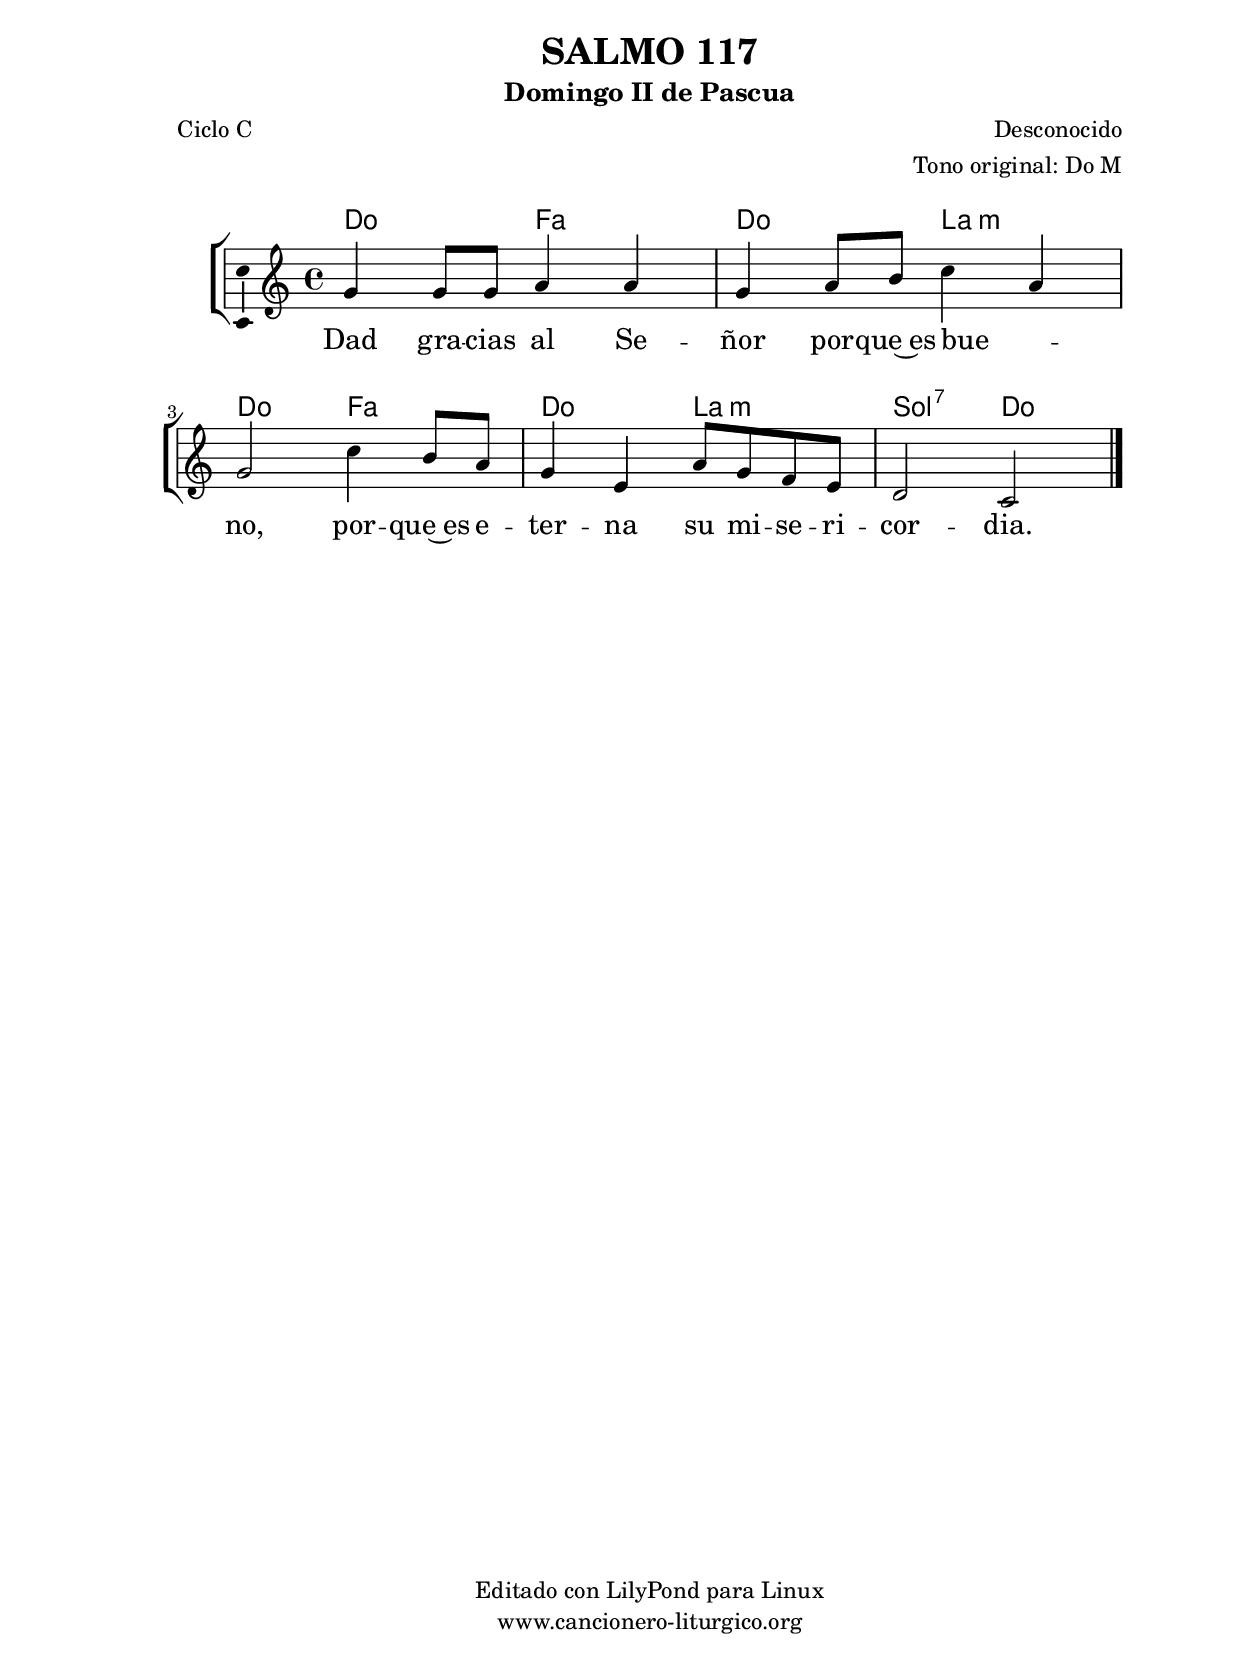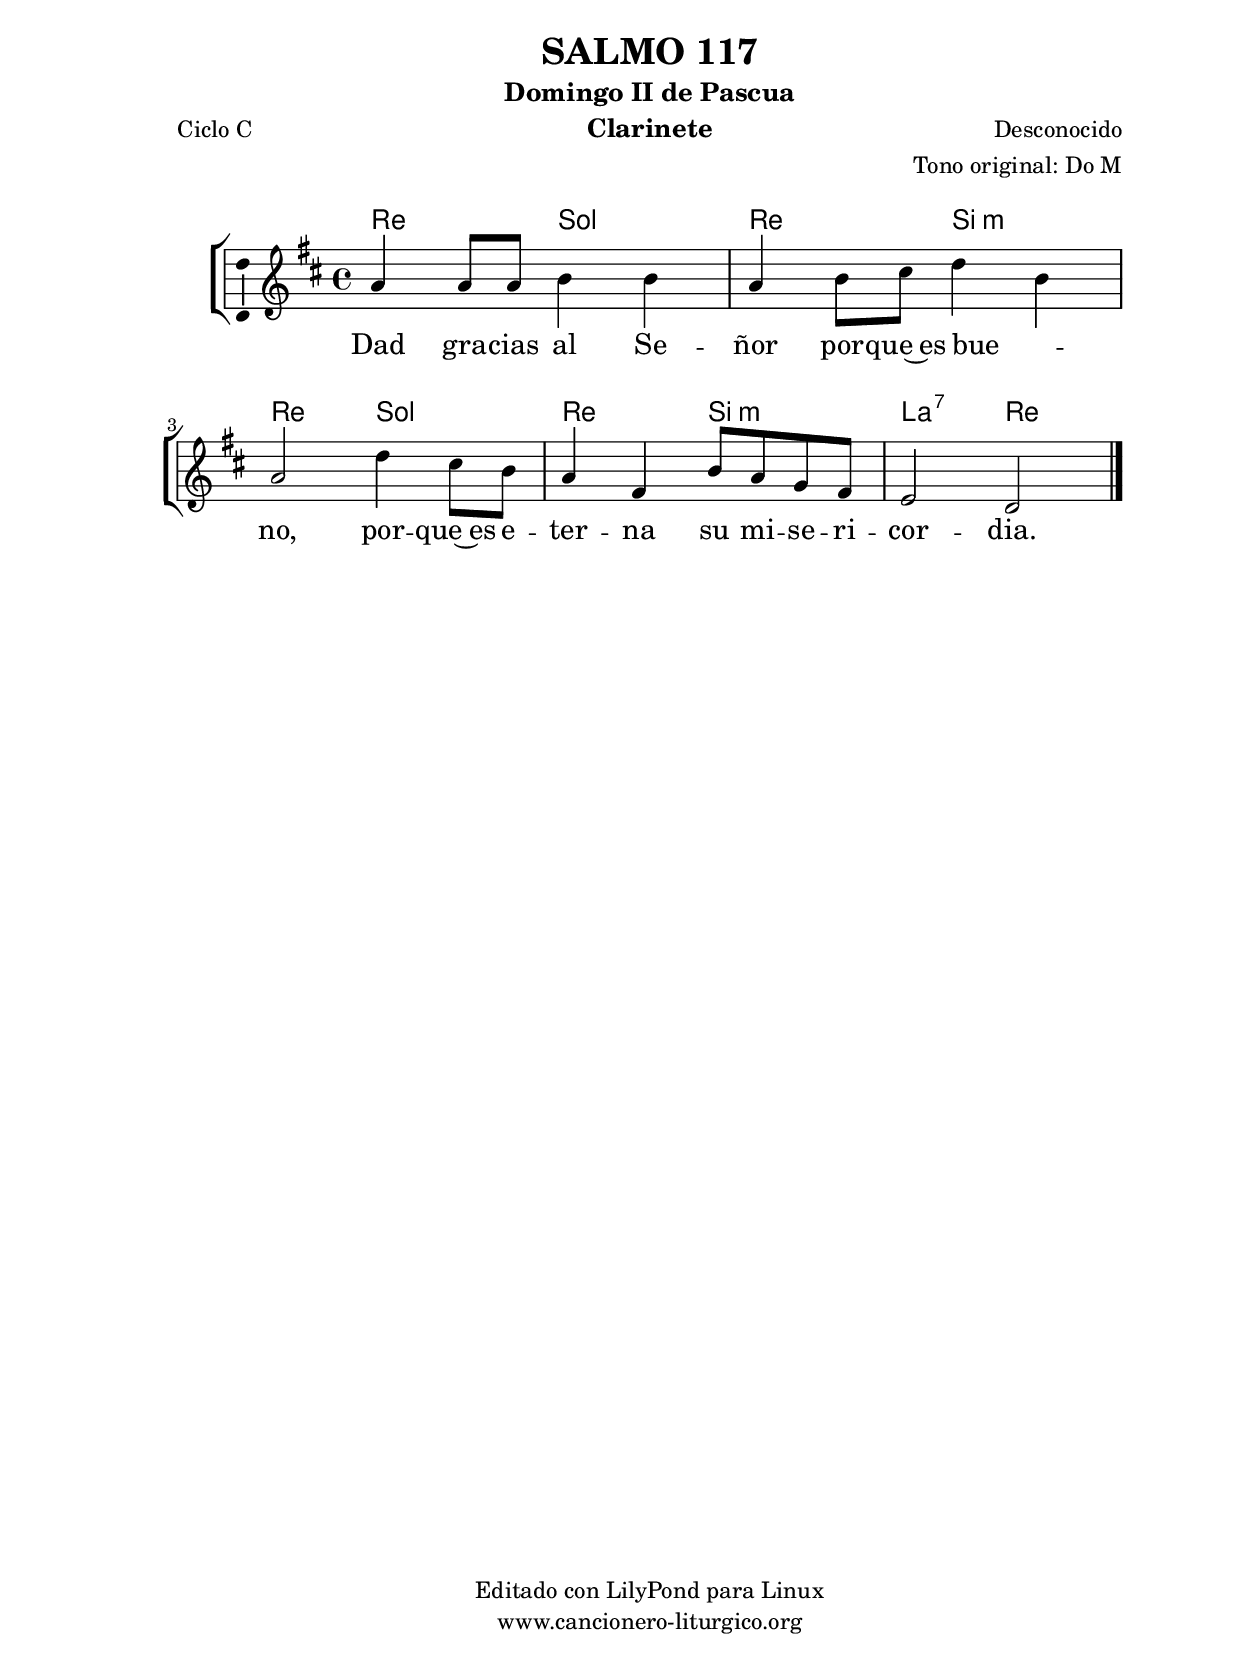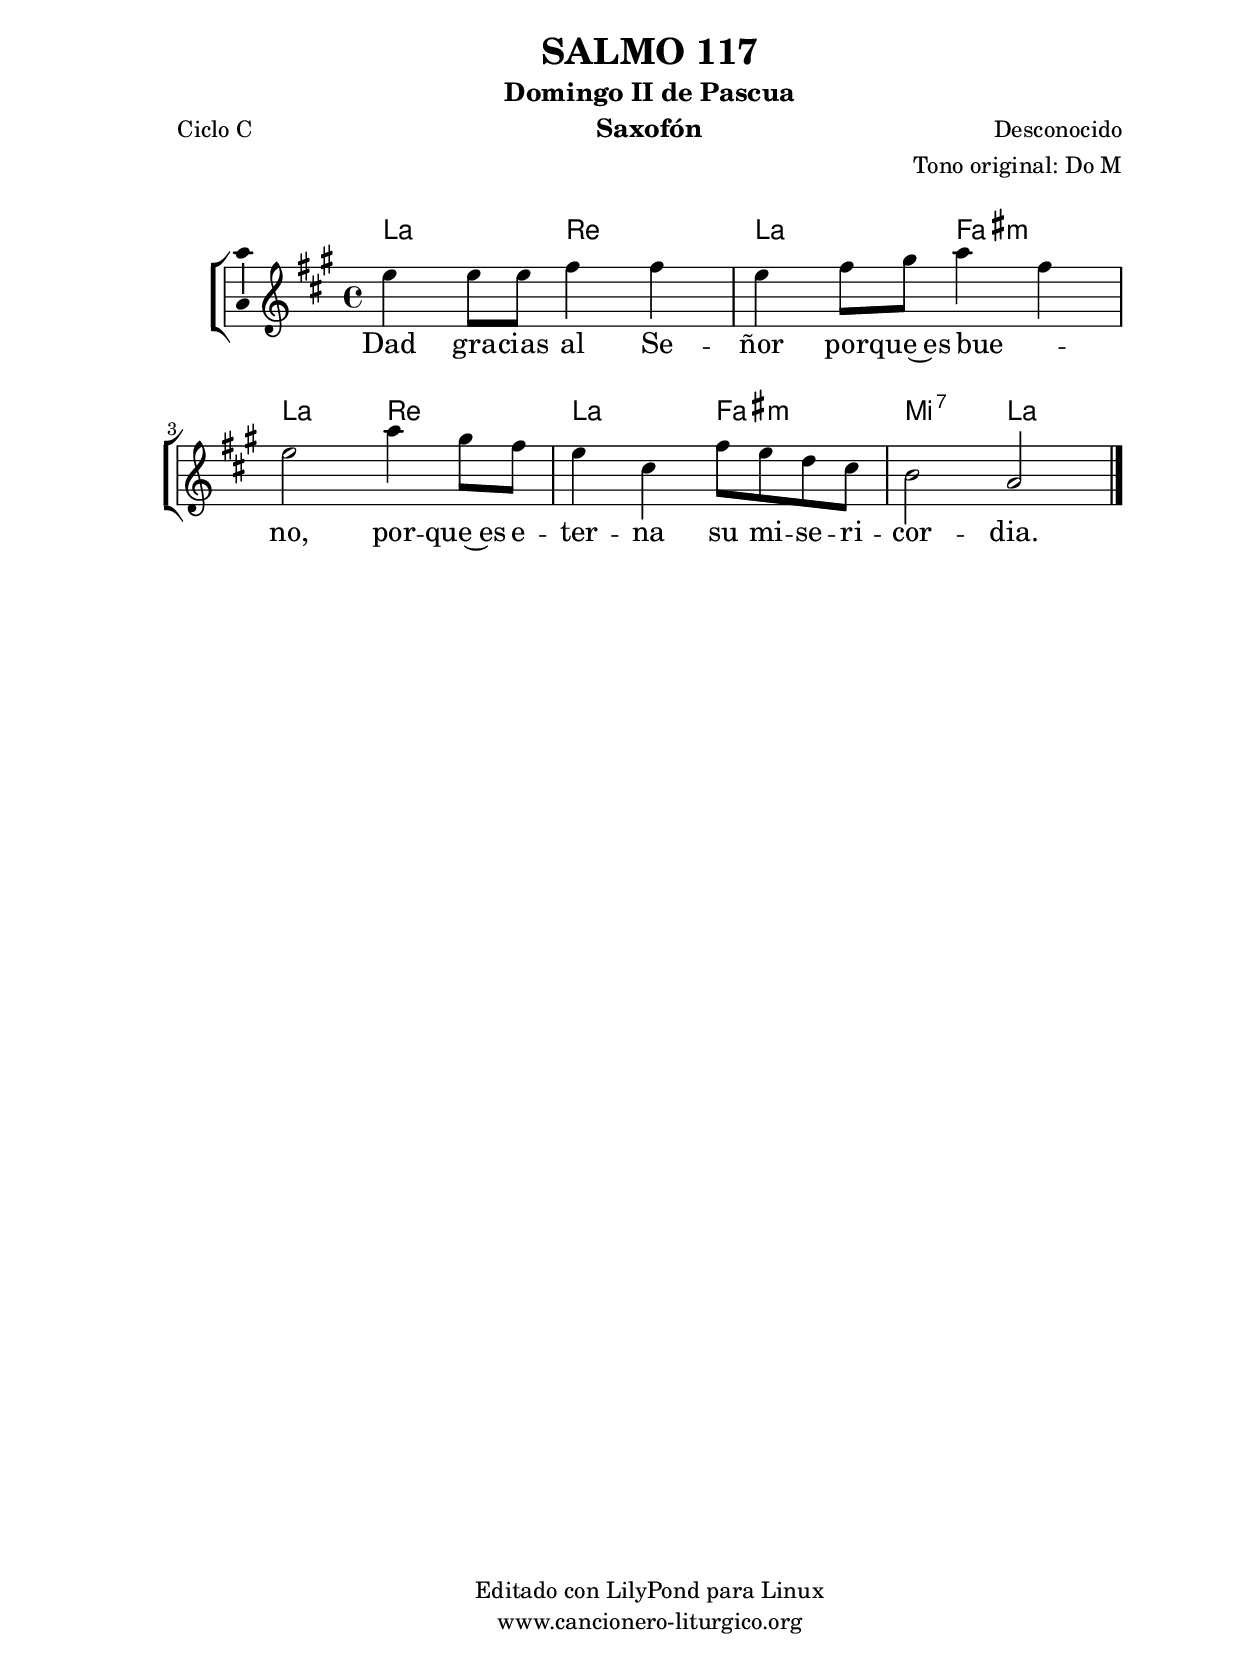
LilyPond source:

%
%para convertir .midi en .wav:
%timidity filename.midi -Ow -o finename.wav
%
%
%Para convertir de .wav a .mp3:
%lame -h -m j filename.wav
%
%
%para escuchar el midi:
%timidity nombrefichero.midi
%


%versión de lilypond para la que se ha escrito esta partitura:
\version "2.16.0"

	%Tamaño papel
	#(set-default-paper-size "a4")
	%Tamaño partitura
	#(set-global-staff-size 20)
	%No responde al pulsar sobre una nota
	#(ly:set-option 'point-and-click #f)

%parámetros del encabezamiento:
\header {
	title = "SALMO 117"
	subtitle = "Domingo II de Pascua"
	composer = "Desconocido"
	poet = "Ciclo C"
	meter = ""
	arranger = "Tono original: Do M"
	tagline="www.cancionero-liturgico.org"
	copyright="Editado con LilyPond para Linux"
	}

%parámetros asociados al papel:
\paper  {
	oddHeaderMarkup = \markup {\fill-line { \on-the-fly #not-first-page \fromproperty #'header:title \on-the-fly #not-first-page \fromproperty #'header:composer }}
	evenHeaderMarkup = \markup {\fill-line { \fromproperty #'header:composer \fromproperty #'header:title }}
	#(set-paper-size "a4")
	print-page-number = ##f
	first-page-number = 1
	print-first-page-number = ##f
%	head-separation = 3.0 \cm
	top-margin = 2.0 \cm
	bottom-margin = 0.5\cm
%%%	bottom-margin = -1.0\cm
	left-margin = 3.0 \cm
	line-width = 16.0 \cm 
	indent = 8\mm
	interscoreline = 2.\mm
	between-system-space = 15\mm
%	para que las partituras no llenen la hoja:
	ragged-bottom = ##t
%	idem para la última hoja:
	ragged-last-bottom = ##f
%	para que las partituras llenen el ancho del papel:
	ragged-last = ##f
	after-title-space = 2.5 \cm
%page-count=1
%system-count=8

	%Flexible Vertical Spacing
%	markup-markup-spacing =
%	#'((basic-distance . 15) (minimum-distance . 15) (padding . 3))
	markup-system-spacing =
	#'((basic-distance . 15) (minimum-distance . 15) (padding . 3))
	system-system-spacing =
	#'((basic-distance . 15) (minimum-distance . 15) (padding . 3))
	score-system-spacing =
	#'((basic-distance . 15) (minimum-distance . 15) (padding . 5))
%	top-system-spacing = % header
%	#'((basic-distance . 8) (minimum-distance . 0) (padding . 3))
%	top-markup-spacing =
%	#'((basic-distance . 20) (minimum-distance . 20) (padding . 3))
	last-bottom-spacing = % footer
	#'((basic-distance . 5) (minimum-distance . 5) (padding . 3))
%	score-markup-spacing =
%	#'((basic-distance . 16) (minimum-distance . 13) (padding . 3))

	}


%parámetros que afectan a toda la partitura:
global =  {
	%clave de sol (G):
	\clef G
	%armadura:
%	\transpose f a
	\key c \major
	\tempo 4=90
	\set Score.tempoHideNote = ##t
	}


acordes = {
	\italianChords
	\chordmode {
%	\transpose f a
{

c2 f c a:m c f c a:m g:7 c

	}
	}
}

melodia = 
%	\transpose f a
{
	\relative c''{
	\time 4/4

g4 g8 g a4 a
g4 a8 b c4 a
g2 c4 b8 a
g4 e a8 g f e
d2 c

	\bar "|."
	}
	}


texto = \lyricmode {
Dad gra -- cias al Se -- ñor por -- que~es bue -- _ no,
por -- que~es e -- ter -- na su mi -- se -- ri -- cor -- dia.
	}


acordesStaff = \context ChordNames = acordesStaff <<
	\set chordChanges = ##t
	\acordes
	>>


vozStaff = \context Voice = vozStaff
\with {\consists "Ambitus_engraver"}
<<
%	\set Staff.instrumentName = ""
%	\set Staff.shortInstrumentName = ""
%	\set Staff.midiInstrument = #"clarinet"
%	\set Staff.midiInstrument = #"cello"
%	\set Staff.midiInstrument = #"flute"
	\set Staff.midiInstrument = #"electric guitar (jazz)"
%	\set Staff.midiInstrument = #"english horn"
%	\set Staff.midiInstrument = #"violin"
%	\set Staff.midiInstrument = #"glockenspiel"
	\set Staff.midiMinimumVolume = #0.7
	\set Staff.midiMaximumVolume = #0.9
	\global
	\melodia
	>>


textoStaff = \context Lyrics = textoStaff <<
	\lyricsto vozStaff \texto
	>>

\book {
	\score {
		\context ChoirStaff {
			\override StaffGroup.SystemStartBracket #'collapse-height = #1
			\override Score.SystemStartBar #'collapse-height = #1
			<<
			\acordesStaff
			\vozStaff
			\textoStaff
			>>
			}
		\layout {
	    		\context {
				\Lyrics
				\override LyricText #'font-size = #2
				}
	   		 \context {
				\Score
				%fontSize = #3
				\override StaffSymbol #'staff-space = #(magstep +3)
				%\override Beam #'thickness = #0.55
				%\override SpacingSpanner #'spacing-increment = #1.0
				%\override Slur #'height-limit = #1.5
				}
			}
		}
	\score {
		\unfoldRepeats
		\context ChoirStaff {
			<<
			\acordesStaff
			\vozStaff
			>>
			}
		\midi {
	  		\context {
	  			\Score
				tempoWholesPerMinute = #(ly:make-moment 70 4)
				}
			}
		}
	}

%Partitura para clarinete
#(define output-suffix "C")
\book {
	\header{
		instrument = "Clarinete"
		}
	\score {
		\context ChoirStaff {
			\override StaffGroup.SystemStartBracket #'collapse-height = #1
			\override Score.SystemStartBar #'collapse-height = #1
\transpose c d
			<<
			\acordesStaff
			\vozStaff
			\textoStaff
			>>
			}
		\layout {
	    		\context {
				\Lyrics
				\override LyricText #'font-size = #2
				}
	   		 \context {
				\Score
				%fontSize = #3
				\override StaffSymbol #'staff-space = #(magstep +3)
				%\override Beam #'thickness = #0.55
				%\override SpacingSpanner #'spacing-increment = #1.0
				%\override Slur #'height-limit = #1.5
				}
			}
		}
	}

%Partitura para saxofón
#(define output-suffix "S")
\book {
	\header{
		instrument = "Saxofón"
		}
	\score {
		\context ChoirStaff {
			\override StaffGroup.SystemStartBracket #'collapse-height = #1
			\override Score.SystemStartBar #'collapse-height = #1
\transpose c a
			<<
			\acordesStaff
			\vozStaff
			\textoStaff
			>>
			}
		\layout {
	    		\context {
				\Lyrics
				\override LyricText #'font-size = #2
				}
	   		 \context {
				\Score
				%fontSize = #3
				\override StaffSymbol #'staff-space = #(magstep +3)
				%\override Beam #'thickness = #0.55
				%\override SpacingSpanner #'spacing-increment = #1.0
				%\override Slur #'height-limit = #1.5
				}
			}
		}
	}

